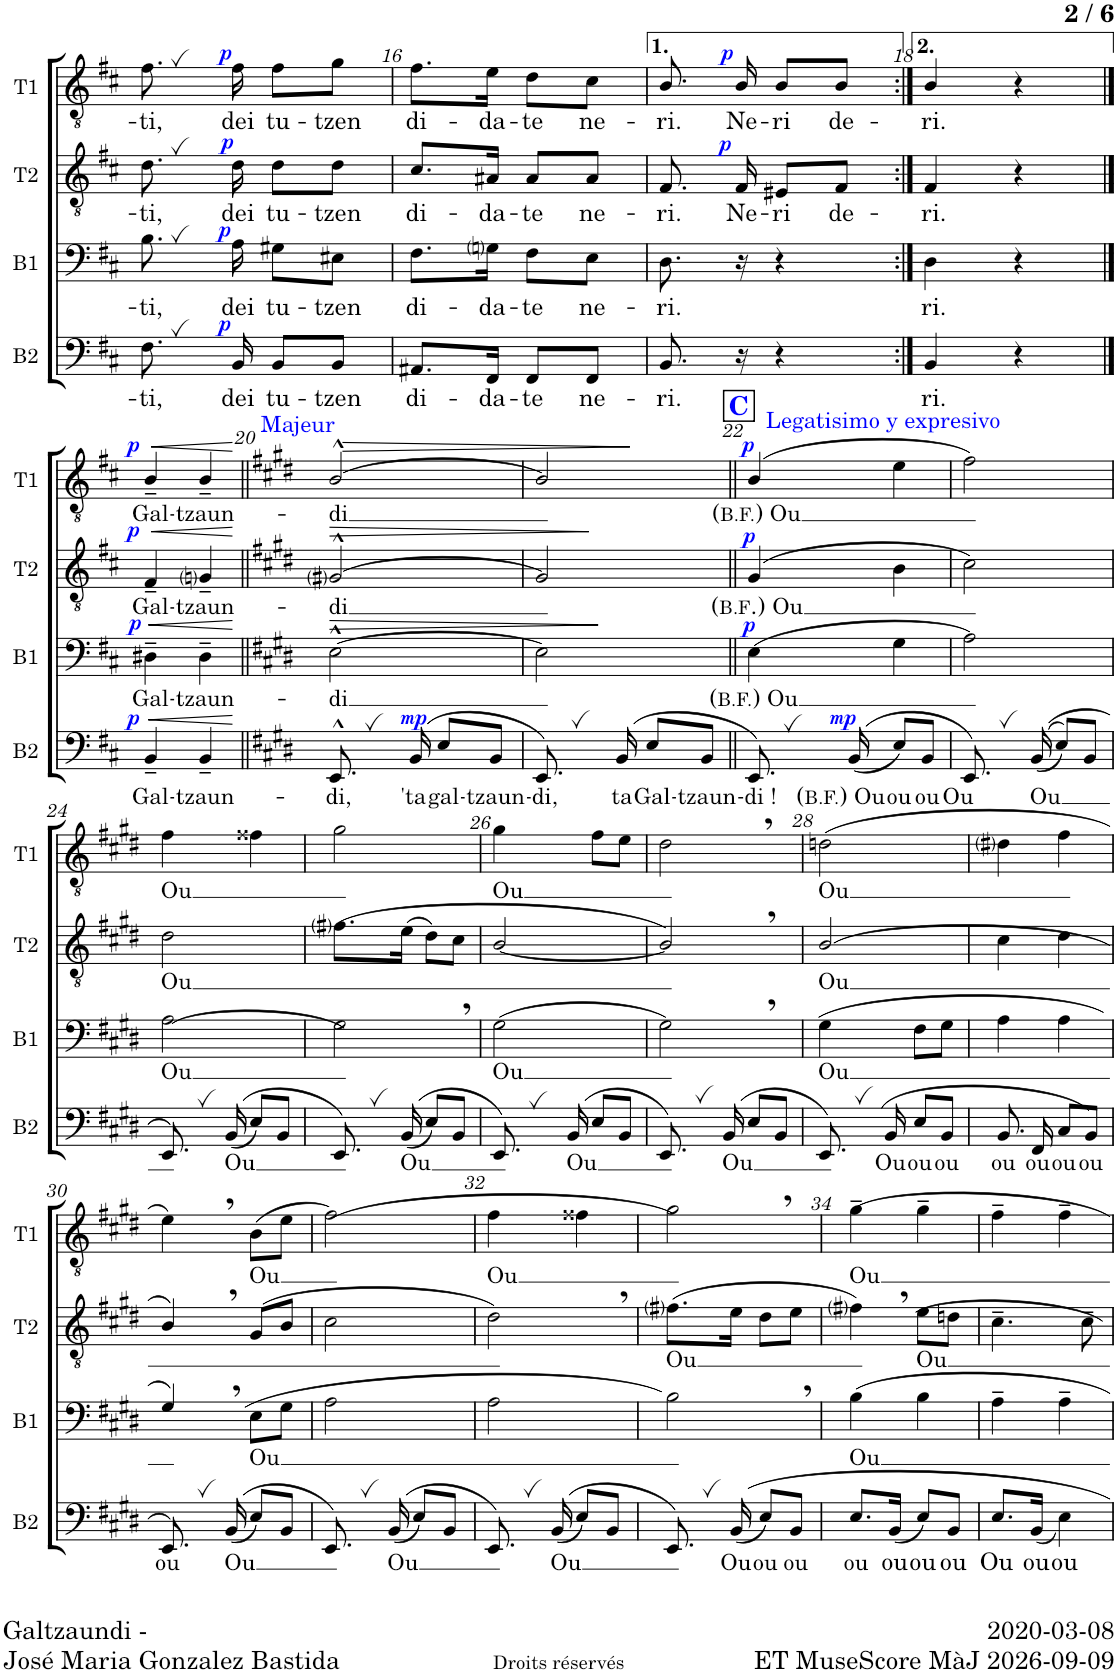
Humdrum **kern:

**kern	**text	**dynam	**kern	**text	**dynam	**kern	**text	**dynam	**kern	**text	**dynam	**kern
*part5	*part5	*part5	*part4	*part4	*part4	*part3	*part3	*part3	*part2	*part2	*part2	*part1
*staff5	*staff5	*staff5	*staff4	*staff4	*staff4	*staff3	*staff3	*staff3	*staff2	*staff2	*staff2	*staff1
*I"Basse	*	*	*I"Baryton	*	*	*I"Ténor 2	*	*	*I"Ténor 1	*	*	*I"Ténor
*I'B2	*	*	*I'B1	*	*	*I'T2	*	*	*I'T1	*	*	*
!!LO:PB:g=z
*clefF4	*	*	*clefF4	*	*	*clefGv2	*	*	*clefGv2	*	*	*clefGv2
*k[f#c#]	*	*	*k[f#c#]	*	*	*k[f#c#]	*	*	*k[f#c#]	*	*	*k[f#c#]
*M2/4	*	*	*M2/4	*	*	*M2/4	*	*	*M2/4	*	*	*M2/4
=15	=15	=15	=15	=15	=15	=15	=15	=15	=15	=15	=15	=15
!	!LO:LY:b	!	!	!LO:LY:b	!	!	!LO:LY:b	!	!	!LO:LY:b	!	!
8.F#,\	-ti,	.	8.B,\	-ti,	.	8.d,\	-ti,	.	8.f#,\	-ti,	.	2r
!	!LO:LY:b	!LO:DY:a	!	!LO:LY:b	!LO:DY:a	!	!LO:LY:b	!LO:DY:a	!	!LO:LY:b	!LO:DY:a	!
16BB/	dei	p	16A\	dei	p	16d\	dei	p	16f#\	dei	p	.
!	!LO:LY:b	!	!	!LO:LY:b	!	!	!LO:LY:b	!	!	!LO:LY:b	!	!
8BB/L	tu-	.	8G#X\L	tu-	.	8d\L	tu-	.	8f#\L	tu-	.	.
!	!LO:LY:b	!	!	!LO:LY:b	!	!	!LO:LY:b	!	!	!LO:LY:b	!	!
8BB/J	-tzen	.	8E#X\J	-tzen	.	8d\J	-tzen	.	8g\J	-tzen	.	.
=16	=16	=16	=16	=16	=16	=16	=16	=16	=16	=16	=16	=16
!	!LO:LY:b	!	!	!LO:LY:b	!	!	!LO:LY:b	!	!	!LO:LY:b	!	!
8.AA#X/L	di-	.	8.F#\L	di-	.	8.c#/L	di-	.	8.f#\L	di-	.	2r
!	!LO:LY:b	!	!	!LO:LY:b	!	!	!LO:LY:b	!	!	!LO:LY:b	!	!
16FF#/Jk	-da-	.	16Gni\Jk	-da-	.	16A#X/Jk	-da-	.	16e\Jk	-da-	.	.
!	!LO:LY:b	!	!	!LO:LY:b	!	!	!LO:LY:b	!	!	!LO:LY:b	!	!
8FF#/L	-te	.	8F#\L	-te	.	8A#/L	-te	.	8d\L	-te	.	.
!	!LO:LY:b	!	!	!LO:LY:b	!	!	!LO:LY:b	!	!	!LO:LY:b	!	!
8FF#/J	ne-	.	8E\J	ne-	.	8A#/J	ne-	.	8c#\J	ne-	.	.
=17	=17	=17	=17	=17	=17	=17	=17	=17	=17	=17	=17	=17
!	!LO:LY:b	!	!	!LO:LY:b	!	!	!LO:LY:b	!	!	!LO:LY:b	!	!
8.BB/	-ri.	.	8.D\	-ri.	.	8.F#/	-ri.	.	8.B/	-ri.	.	2r
!	!	!	!	!	!	!	!LO:LY:b	!LO:DY:a	!	!LO:LY:b	!LO:DY:a	!
16r	.	.	16r	.	.	16F#/	Ne-	p	16B/	Ne-	p	.
!	!	!	!	!	!	!	!LO:LY:b	!	!	!LO:LY:b	!	!
4r	.	.	4r	.	.	8E#X/L	-ri	.	8B/L	-ri	.	.
!	!	!	!	!	!	!	!LO:LY:b	!	!	!LO:LY:b	!	!
.	.	.	.	.	.	8F#/J	de-	.	8B/J	de-	.	.
=18:|!	=18:|!	=18:|!	=18:|!	=18:|!	=18:|!	=18:|!	=18:|!	=18:|!	=18:|!	=18:|!	=18:|!	=18:|!
!	!LO:LY:b	!	!	!LO:LY:b	!	!	!LO:LY:b	!	!	!LO:LY:b	!	!
4BB/	-ri.	.	4D\	-ri.	.	4F#/	-ri.	.	4B/	-ri.	.	2r
4r	.	.	4r	.	.	4r	.	.	4r	.	.	.
!!LO:LB:g=z
==19	==19	==19	==19	==19	==19	==19	==19	==19	==19	==19	==19	==19
!	!LO:LY:b	!LO:HP:b	!	!LO:LY:b	!LO:HP:b	!	!LO:LY:b	!LO:HP:b	!	!LO:LY:b	!LO:HP:b	!
!	!	!LO:DY:n=1:a	!	!	!LO:DY:n=1:a	!	!	!LO:DY:n=1:a	!	!	!LO:DY:n=1:a	!
4BB~/	Gal-	< p	4D#X~\	Gal-	< p	4F#~/	Gal-	< p	4B~/	Gal-	< p	2r
!	!LO:LY:b	!	!	!LO:LY:b	!	!	!LO:LY:b	!	!	!LO:LY:b	!	!
4BB~/	-tzaun-	.	4D#~\	-tzaun-	.	4Gni~/	-tzaun-	.	4B~/	-tzaun-	.	.
.	.	[	.	.	[	.	.	[	.	.	[	.
=20||	=20||	=20||	=20||	=20||	=20||	=20||	=20||	=20||	=20||	=20||	=20||	=20||
*k[f#c#g#d#]	*	*	*k[f#c#g#d#]	*	*	*k[f#c#g#d#]	*	*	*k[f#c#g#d#]	*	*	*k[f#c#g#d#]
!	!	!	!	!	!	!	!	!	!LO:TX:a:color=#0000FF:t=Majeur	!	!	!
!	!LO:LY:b	!	!	!LO:LY:b	!LO:HP:b	!	!LO:LY:b	!LO:HP:b	!	!LO:LY:b	!LO:HP:b	!
8.EE^^,/	-di,	.	[2E^^\	-di	>	[>2G#i^^/	-di	>	[>2B^^/	-di	>	2r
!	!LO:LY:b	!LO:DY:a	!	!	!	!	!	!	!	!	!	!
(>16BB/	'ta	mp	.	.	.	.	.	.	.	.	.	.
!	!LO:LY:b	!	!	!	!	!	!	!	!	!	!	!
8E/L	gal-	.	.	.	.	.	.	.	.	.	.	.
!	!LO:LY:b	!	!	!	!	!	!	!	!	!	!	!
8BB/J	-tzaun-	.	.	.	.	.	.	.	.	.	.	.
=21	=21	=21	=21	=21	=21	=21	=21	=21	=21	=21	=21	=21
!	!LO:LY:b	!	!	!	!	!	!	!	!	!	!	!
8.EE,/)	-di,	.	2E\]	.	.	2G#/]	.	.	2B/]	.	.	2r
!	!LO:LY:b	!	!	!	!	!	!	!	!	!	!	!
(>16BB/	ta	.	.	.	.	.	.	.	.	.	.	.
!	!LO:LY:b	!	!	!	!	!	!	!	!	!	!	!
8E/L	Gal-	.	.	.	.	.	.	.	.	.	.	.
!	!LO:LY:b	!	!	!	!	!	!	!	!	!	!	!
8BB/J	-tzaun-	.	.	.	.	.	.	.	.	.	.	.
.	.	.	.	.	.	.	.	.	.	.	]	.
!!LO:REH:place=s1:a:B:cj:color=#0000FF:fs=14:t=C
=22||	=22||	=22||	=22||	=22||	=22||	=22||	=22||	=22||	=22||	=22||	=22||	=22||
!	!	!	!	!	!	!	!	!	!LO:TX:a:color=#0000FF:t=Legatisimo y expresivo	!	!	!
!	!LO:LY:b	!	!	!LO:LY:b	!LO:DY:a	!	!LO:LY:b	!LO:DY:a	!	!LO:LY:b	!LO:DY:a	!
8.EE,/)	-di !	.	(4E\	( B.F. ) Ou	p	(4G#/	( B.F .) Ou	p	(4B/	( B.F. ) Ou	p	2r
!	!LO:LY:b	!LO:DY:a	!	!	!	!	!	!	!	!	!	!
((>16BB/	( B.F. ) Ou	mp	.	.	.	.	.	.	.	.	.	.
!	!LO:LY:b	!	!	!	!	!	!	!	!	!	!	!
8E/L)	ou	.	4G#\	.	]	4B\	.	]	4e\	.	.	.
!	!LO:LY:b	!	!	!	!	!	!	!	!	!	!	!
8BB/J	ou	.	.	.	.	.	.	.	.	.	.	.
=23	=23	=23	=23	=23	=23	=23	=23	=23	=23	=23	=23	=23
!	!LO:LY:b	!	!	!	!	!	!	!	!	!	!	!
8.EE,/)	Ou	.	2A\)	.	.	2c#\)	.	.	2f#\)	.	.	2r
!	!LO:LY:b	!	!	!	!	!	!	!	!	!	!	!
(>((>16BB/	Ou	.	.	.	.	.	.	.	.	.	.	.
8E/L))	.	.	.	.	.	.	.	.	.	.	.	.
8BB/J	.	.	.	.	.	.	.	.	.	.	.	.
!!LO:LB:g=z
=24	=24	=24	=24	=24	=24	=24	=24	=24	=24	=24	=24	=24
!	!	!	!	!LO:LY:b	!	!	!LO:LY:b	!	!	!LO:LY:b	!	!
8.EE,/)	.	.	(>2A\	Ou	.	2d#\	Ou	.	4f#\	Ou	.	2r
!	!LO:LY:b	!	!	!	!	!	!	!	!	!	!	!
((>16BB/	Ou	.	.	.	.	.	.	.	.	.	.	.
8E/L)	.	.	.	.	.	.	.	.	4f##X\	.	.	.
8BB/J	.	.	.	.	.	.	.	.	.	.	.	.
=25	=25	=25	=25	=25	=25	=25	=25	=25	=25	=25	=25	=25
8.EE,/)	.	.	2G#,\)	.	.	(8.f#i\L	.	.	2g#\	.	.	2r
!	!LO:LY:b	!	!	!	!	!	!	!	!	!	!	!
((>16BB/	Ou	.	.	.	.	(16e\Jk	.	.	.	.	.	.
8E/L)	.	.	.	.	.	8d#\L)	.	.	.	.	.	.
8BB/J	.	.	.	.	.	8c#\J	.	.	.	.	.	.
=26	=26	=26	=26	=26	=26	=26	=26	=26	=26	=26	=26	=26
!	!	!	!	!LO:LY:b	!	!	!	!	!	!LO:LY:b	!	!
8.EE,/)	.	.	(2G#\	Ou	.	[<2B/	.	.	4g#\	Ou	.	2r
!	!LO:LY:b	!	!	!	!	!	!	!	!	!	!	!
(>16BB/	Ou	.	.	.	.	.	.	.	.	.	.	.
8E/L	.	.	.	.	.	.	.	.	8f#\L	.	.	.
8BB/J	.	.	.	.	.	.	.	.	8e\J	.	.	.
=27	=27	=27	=27	=27	=27	=27	=27	=27	=27	=27	=27	=27
8.EE,/)	.	.	2G#,\)	.	.	2B,/])	.	.	2d#,\	.	.	2r
!	!LO:LY:b	!	!	!	!	!	!	!	!	!	!	!
(>16BB/	Ou	.	.	.	.	.	.	.	.	.	.	.
8E/L	.	.	.	.	.	.	.	.	.	.	.	.
8BB/J	.	.	.	.	.	.	.	.	.	.	.	.
=28	=28	=28	=28	=28	=28	=28	=28	=28	=28	=28	=28	=28
!	!	!	!	!LO:LY:b	!	!	!LO:LY:b	!	!	!LO:LY:b	!	!
8.EE,/)	.	.	(4G#\	Ou	.	(2B/	Ou	.	(2dn\	Ou	.	2r
!	!LO:LY:b	!	!	!	!	!	!	!	!	!	!	!
(>16BB/	Ou	.	.	.	.	.	.	.	.	.	.	.
!	!LO:LY:b	!	!	!	!	!	!	!	!	!	!	!
8E/L	ou	.	8F#\L	.	.	.	.	.	.	.	.	.
!	!LO:LY:b	!	!	!	!	!	!	!	!	!	!	!
8BB/J	ou	.	8G#\J	.	.	.	.	.	.	.	.	.
=29	=29	=29	=29	=29	=29	=29	=29	=29	=29	=29	=29	=29
!	!LO:LY:b	!	!	!	!	!	!	!	!	!	!	!
8.BB/	ou	.	4A\	.	.	4c#\	.	.	4d#i\	.	.	2r
!	!LO:LY:b	!	!	!	!	!	!	!	!	!	!	!
16FF#/	ou	.	.	.	.	.	.	.	.	.	.	.
!	!LO:LY:b	!	!	!	!	!	!	!	!	!	!	!
8C#/L	ou	.	4A\	.	.	4d#\	.	.	4f#\	.	.	.
!	!LO:LY:b	!	!	!	!	!	!	!	!	!	!	!
8BB/J	ou	.	.	.	.	.	.	.	.	.	.	.
!!LO:LB:g=z
=30	=30	=30	=30	=30	=30	=30	=30	=30	=30	=30	=30	=30
!	!LO:LY:b	!	!	!	!	!	!	!	!	!	!	!
8.EE,/)	ou	.	4G#,/)	.	.	4B,/)	.	.	4e,\)	.	.	2r
!	!LO:LY:b	!	!	!	!	!	!	!	!	!	!	!
(<(>16BB/	Ou	.	.	.	.	.	.	.	.	.	.	.
!	!	!	!	!LO:LY:b	!	!	!	!	!	!LO:LY:b	!	!
8E/L)	.	.	(8E\L	Ou	.	(8G#/L	.	.	(8B\L	Ou	.	.
8BB/J	.	.	8G#\J	.	.	8B/J	.	.	8e\J	.	.	.
=31	=31	=31	=31	=31	=31	=31	=31	=31	=31	=31	=31	=31
8.EE,/)	.	.	2A\	.	.	2c#\	.	.	(2f#\)	.	.	2r
!	!LO:LY:b	!	!	!	!	!	!	!	!	!	!	!
(<(>16BB/	Ou	.	.	.	.	.	.	.	.	.	.	.
8E/L)	.	.	.	.	.	.	.	.	.	.	.	.
8BB/J	.	.	.	.	.	.	.	.	.	.	.	.
=32	=32	=32	=32	=32	=32	=32	=32	=32	=32	=32	=32	=32
!	!	!	!	!	!	!	!	!	!	!LO:LY:b	!	!
8.EE,/)	.	.	2A\	.	.	2d#,\)	.	.	4f#\	Ou	.	2r
!	!LO:LY:b	!	!	!	!	!	!	!	!	!	!	!
(<(>16BB/	Ou	.	.	.	.	.	.	.	.	.	.	.
8E/L)	.	.	.	.	.	.	.	.	4f##X\	.	.	.
8BB/J	.	.	.	.	.	.	.	.	.	.	.	.
=33	=33	=33	=33	=33	=33	=33	=33	=33	=33	=33	=33	=33
!	!	!	!	!	!	!	!LO:LY:b	!	!	!	!	!
8.EE,/)	.	.	2B,\)	.	.	(8.f#i\L	Ou	.	2g#,\)	.	.	2r
!	!LO:LY:b	!	!	!	!	!	!	!	!	!	!	!
(<16BB/	Ou	.	.	.	.	16e\Jk	.	.	.	.	.	.
!	!LO:LY:b	!	!	!	!	!	!	!	!	!	!	!
8E/L)	ou	.	.	.	.	8d#\L	.	.	.	.	.	.
!	!LO:LY:b	!	!	!	!	!	!	!	!	!	!	!
8BB/J	ou	.	.	.	.	8e\J	.	.	.	.	.	.
=34	=34	=34	=34	=34	=34	=34	=34	=34	=34	=34	=34	=34
!	!LO:LY:b	!	!	!LO:LY:b	!	!	!	!	!	!LO:LY:b	!	!
8.E/L	ou	.	4B\	Ou	.	4f#i,\)	.	.	4g#~\	Ou	.	2r
!	!LO:LY:b	!	!	!	!	!	!	!	!	!	!	!
(<16BB/Jk	ou	.	.	.	.	.	.	.	.	.	.	.
!	!LO:LY:b	!	!	!	!	!	!LO:LY:b	!	!	!	!	!
8E/L)	ou	.	4B\	.	.	8e\L	Ou	.	4g#~\	.	.	.
!	!LO:LY:b	!	!	!	!	!	!	!	!	!	!	!
8BB/J	ou	.	.	.	.	8dn\J	.	.	.	.	.	.
=35	=35	=35	=35	=35	=35	=35	=35	=35	=35	=35	=35	=35
!	!LO:LY:b	!	!	!	!	!	!	!	!	!	!	!
8.E/L	Ou	.	4A~\	.	.	4.c#~\	.	.	4f#~\	.	.	2r
!	!LO:LY:b	!	!	!	!	!	!	!	!	!	!	!
(<16BB/Jk	ou	.	.	.	.	.	.	.	.	.	.	.
!	!LO:LY:b	!	!	!	!	!	!	!	!	!	!	!
4E\)	ou	.	4A~\	.	.	.	.	.	4f#~\	.	.	.
.	.	.	.	.	.	8c#~\	.	.	.	.	.	.
=	=	=	=	=	=	=	=	=	=	=	=	=
*-	*-	*-	*-	*-	*-	*-	*-	*-	*-	*-	*-	*-
